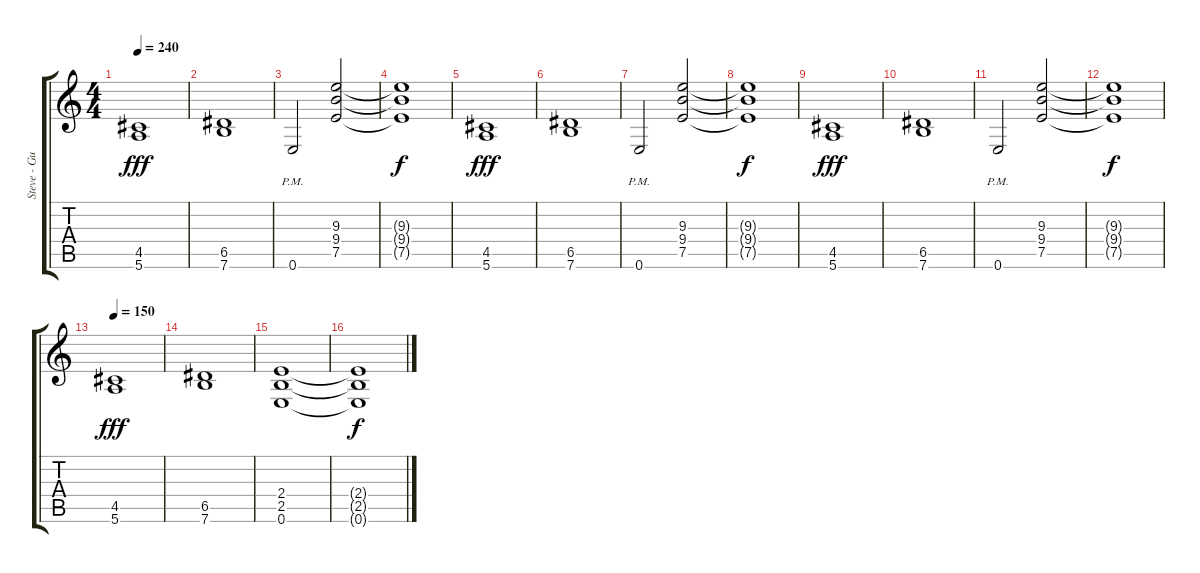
\track ("Steve - Guitar" "Steve - Gu") {instrument distortionguitar}
\staff {score tabs}
\tuning (E4 B3 G3 D3 A2 E2) {hide}
\ts (4 4)
\tempo 240
\clef g2
\ks c
(4.5 5.6).1{dy fff} |
(6.5 7.6).1 |
0.6{pm}.2 (9.3 9.4 7.5).2 |
(9.3{t} 9.4{t} 7.5{t}).1{dy f} |
(4.5 5.6).1{dy fff} |
(6.5 7.6).1 |
0.6{pm}.2 (9.3 9.4 7.5).2 |
(9.3{t} 9.4{t} 7.5{t}).1{dy f} |
(4.5 5.6).1{dy fff} |
(6.5 7.6).1 |
0.6{pm}.2 (9.3 9.4 7.5).2 |
(9.3{t} 9.4{t} 7.5{t}).1{dy f} |
\tempo 150
(4.5 5.6).1{dy fff} |
(6.5 7.6).1 |
(2.4 2.5 0.6).1 |
(2.4{t} 2.5{t} 0.6{t}).1{dy f}
